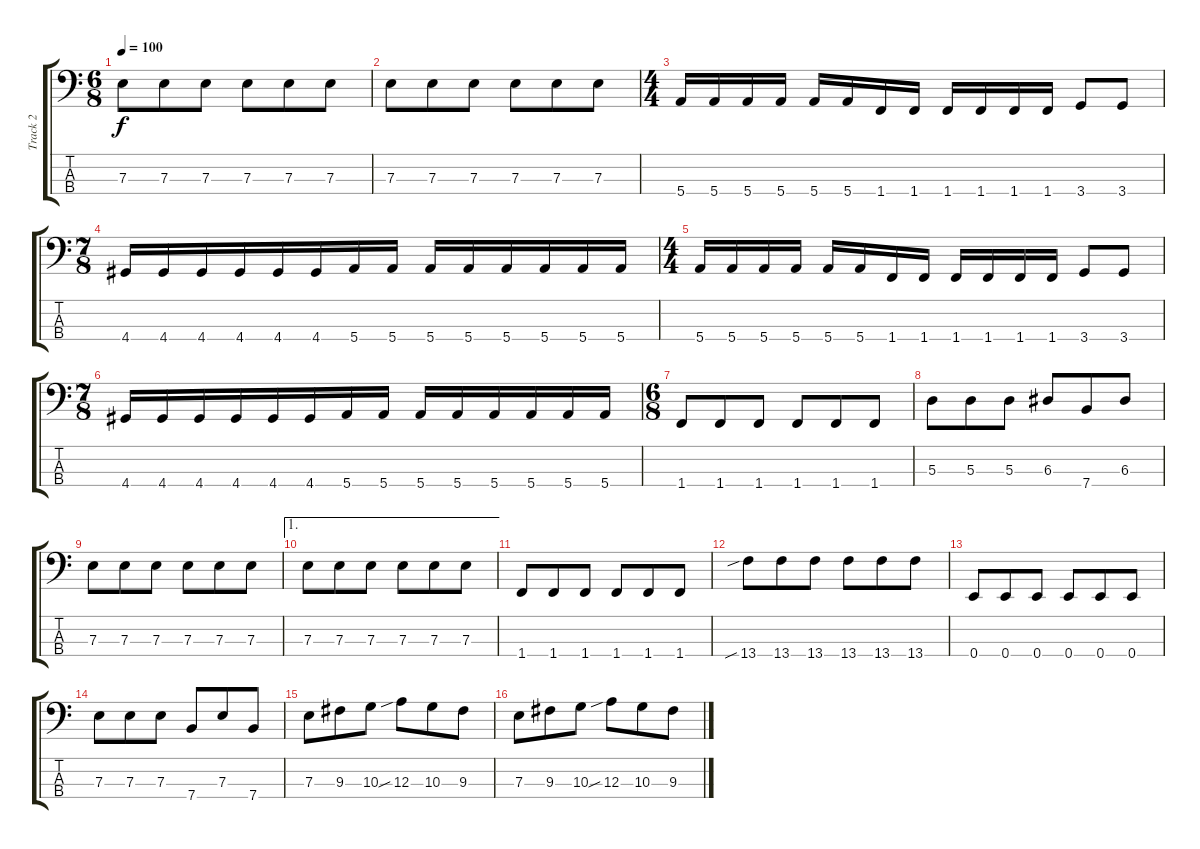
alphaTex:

\track ("Track 2" "Track 2") {instrument electricbassfinger}
\staff {score tabs}
\tuning (G2 D2 A1 E1) {hide}
\ts (6 8)
\tempo 100
\clef f4
\ks c
7.3.8{dy f} 7.3.8 7.3.8 7.3.8 7.3.8 7.3.8 |
7.3.8 7.3.8 7.3.8 7.3.8 7.3.8 7.3.8 |
\ts (4 4)
5.4.16 5.4.16 5.4.16 5.4.16 5.4.16 5.4.16 1.4.16 1.4.16 1.4.16 1.4.16 1.4.16 1.4.16 3.4.8 3.4.8 |
\ts (7 8)
4.4.16 4.4.16 4.4.16 4.4.16 4.4.16 4.4.16 5.4.16 5.4.16 5.4.16 5.4.16 5.4.16 5.4.16 5.4.16 5.4.16 |
\ts (4 4)
5.4.16 5.4.16 5.4.16 5.4.16 5.4.16 5.4.16 1.4.16 1.4.16 1.4.16 1.4.16 1.4.16 1.4.16 3.4.8 3.4.8 |
\ts (7 8)
4.4.16 4.4.16 4.4.16 4.4.16 4.4.16 4.4.16 5.4.16 5.4.16 5.4.16 5.4.16 5.4.16 5.4.16 5.4.16 5.4.16 |
\ts (6 8)
1.4.8 1.4.8 1.4.8 1.4.8 1.4.8 1.4.8 |
5.3.8 5.3.8 5.3.8 6.3.8 7.4.8 6.3.8 |
7.3.8 7.3.8 7.3.8 7.3.8 7.3.8 7.3.8 |
\ae 1
7.3.8 7.3.8 7.3.8 7.3.8 7.3.8 7.3.8 |
1.4.8 1.4.8 1.4.8 1.4.8 1.4.8 1.4.8 |
13.4{sib}.8 13.4.8 13.4.8 13.4.8 13.4.8 13.4.8 |
0.4.8 0.4.8 0.4.8 0.4.8 0.4.8 0.4.8 |
7.3.8 7.3.8 7.3.8 7.4.8 7.3.8 7.4.8 |
7.3.8 9.3.8 10.3.8 12.3{sib}.8 10.3.8 9.3.8 |
7.3.8 9.3.8 10.3.8 12.3{sib}.8 10.3.8 9.3.8
